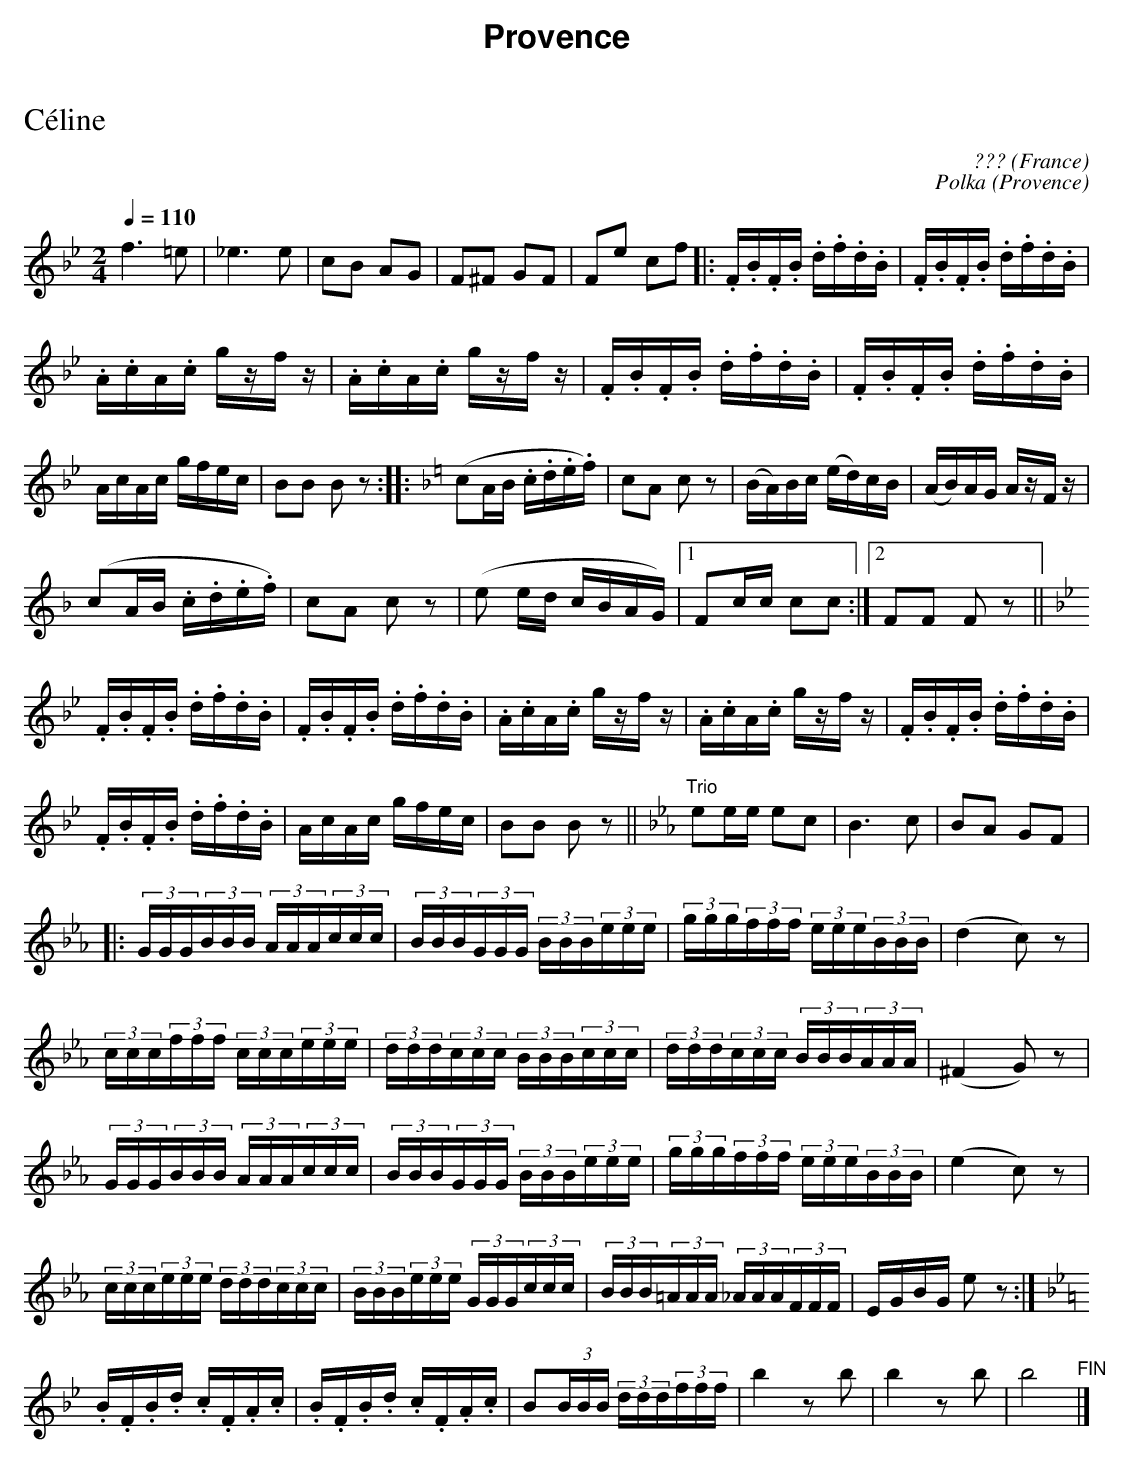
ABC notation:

X:1
T:Céline
O:France
C: ???
M:2/4
Q:1/4=110
L:1/16
K:Bbmajor
f4>=e4|_e4>e4|c2B2 A2G2|F2^F2 G2F2|F2e2 c2f2|:.F.B.F.B .d.f.d.B|.F.B.F.B .d.f.d.B|
.A.cA.c gzfz|.A.cA.c gzfz|.F.B.F.B .d.f.d.B|.F.B.F.B .d.f.d.B|
AcAc gfec|B2B2 B2z2::[K:F](c2AB .c.d.e.f)|c2A2 c2z2|(BA)Bc (ed)cB|(AB)AG AzFz|
(c2AB .c.d.e.f)|c2A2 c2z2|(e2 ed cBAG)|[1 F2cc c2c2:|[2 F2F2 F2z2||
[K:Bbmajor].F.B.F.B .d.f.d.B|.F.B.F.B .d.f.d.B|.A.cA.c gzfz|.A.cA.c gzfz|.F.B.F.B .d.f.d.B|
.F.B.F.B .d.f.d.B|AcAc gfec|B2B2 B2z2||[K:Ebmajor]"Trio"e2ee e2c2|B4>c4|B2A2 G2F2|:
(3GGG(3BBB (3AAA(3ccc|(3BBB(3GGG (3BBB(3eee|(3ggg(3fff (3eee(3BBB|(d4c2)z2|
(3ccc(3fff (3ccc(3eee|(3ddd(3ccc (3BBB(3ccc|(3ddd(3ccc (3BBB(3AAA|(^F4G2)z2|
(3GGG(3BBB (3AAA(3ccc|(3BBB(3GGG (3BBB(3eee|(3ggg(3fff (3eee(3BBB|(e4c2)z2|
(3ccc(3eee (3ddd(3ccc|(3BBB(3eee (3GGG(3ccc|(3BBB(3=AAA (3_AAA(3FFF|EGBG e2z2:|
[K:Bbmajor].B.F.B.d .c.F.A.c|.B.F.B.d .c.F.A.c|B2(3BBB (3ddd(3fff|b4z2b2|b4z2b2|b8"FIN"|]
